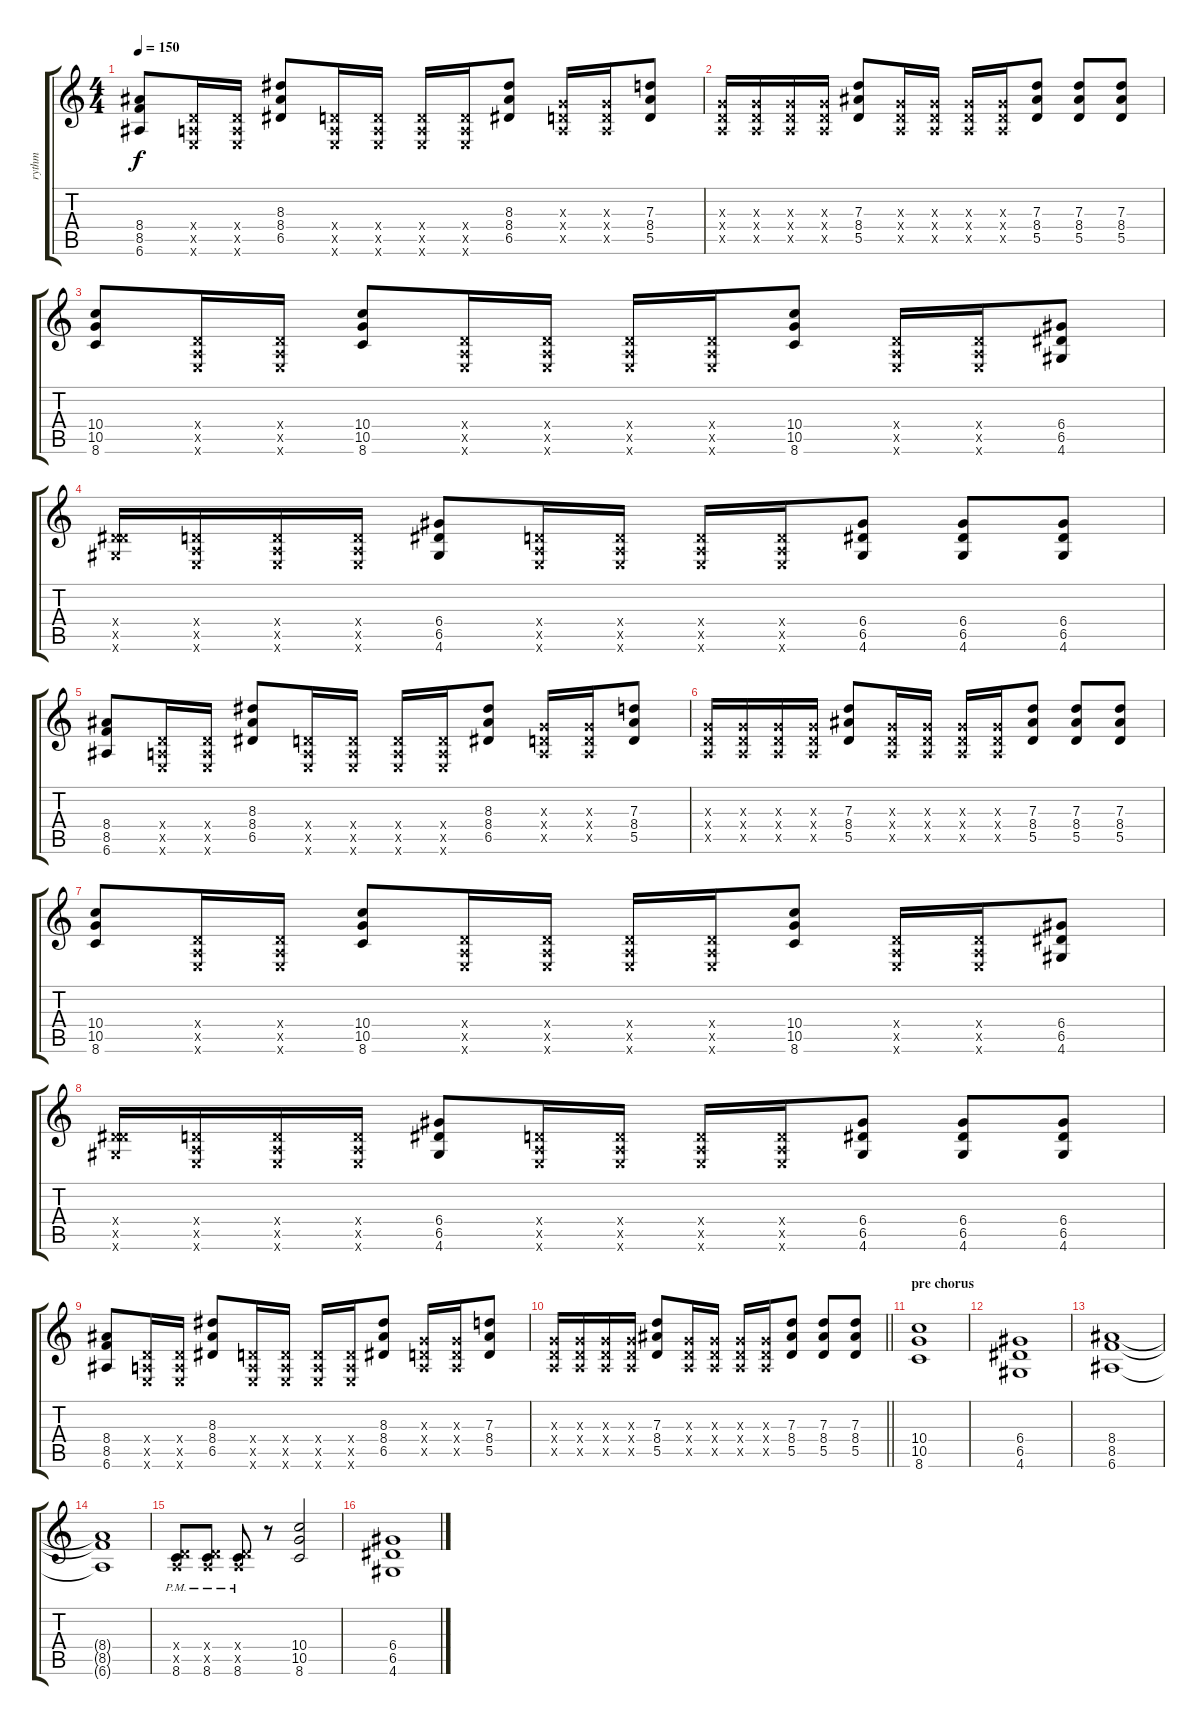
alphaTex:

\track ("rythm" "rythm") {instrument distortionguitar}
\staff {score tabs}
\tuning (E4 B3 G3 D3 A2 E2) {hide}
\ts (4 4)
\tempo 150
\clef g2
\ks c
(8.4 8.5 6.6).8{dy f} (0.4{x} 0.5{x} 0.6{x}).16 (0.4{x} 0.5{x} 0.6{x}).16 (8.3 8.4 6.5).8 (0.4{x} 0.5{x} 0.6{x}).16 (0.4{x} 0.5{x} 0.6{x}).16 (0.4{x} 0.5{x} 0.6{x}).16 (0.4{x} 0.5{x} 0.6{x}).16 (8.3 8.4 6.5).8 (0.3{x} 0.4{x} 0.5{x}).16 (0.3{x} 0.4{x} 0.5{x}).16 (7.3 8.4 5.5).8 |
(0.3{x} 0.4{x} 0.5{x}).16 (0.3{x} 0.4{x} 0.5{x}).16 (0.3{x} 0.4{x} 0.5{x}).16 (0.3{x} 0.4{x} 0.5{x}).16 (7.3 8.4 5.5).8 (0.3{x} 0.4{x} 0.5{x}).16 (0.3{x} 0.4{x} 0.5{x}).16 (0.3{x} 0.4{x} 0.5{x}).16 (0.3{x} 0.4{x} 0.5{x}).16 (7.3 8.4 5.5).8 (7.3 8.4 5.5).8 (7.3 8.4 5.5).8 |
(10.4 10.5 8.6).8 (0.4{x} 0.5{x} 0.6{x}).16 (0.4{x} 0.5{x} 0.6{x}).16 (10.4 10.5 8.6).8 (0.4{x} 0.5{x} 0.6{x}).16 (0.4{x} 0.5{x} 0.6{x}).16 (0.4{x} 0.5{x} 0.6{x}).16 (0.4{x} 0.5{x} 0.6{x}).16 (10.4 10.5 8.6).8 (0.4{x} 0.5{x} 0.6{x}).16 (0.4{x} 0.5{x} 0.6{x}).16 (6.4 6.5 4.6).8 |
(0.4{x} 6.5{x} 4.6{x}).16 (0.4{x} 0.5{x} 0.6{x}).16 (0.4{x} 0.5{x} 0.6{x}).16 (0.4{x} 0.5{x} 0.6{x}).16 (6.4 6.5 4.6).8 (0.4{x} 0.5{x} 0.6{x}).16 (0.4{x} 0.5{x} 0.6{x}).16 (0.4{x} 0.5{x} 0.6{x}).16 (0.4{x} 0.5{x} 0.6{x}).16 (6.4 6.5 4.6).8 (6.4 6.5 4.6).8 (6.4 6.5 4.6).8 |
(8.4 8.5 6.6).8 (0.4{x} 0.5{x} 0.6{x}).16 (0.4{x} 0.5{x} 0.6{x}).16 (8.3 8.4 6.5).8 (0.4{x} 0.5{x} 0.6{x}).16 (0.4{x} 0.5{x} 0.6{x}).16 (0.4{x} 0.5{x} 0.6{x}).16 (0.4{x} 0.5{x} 0.6{x}).16 (8.3 8.4 6.5).8 (0.3{x} 0.4{x} 0.5{x}).16 (0.3{x} 0.4{x} 0.5{x}).16 (7.3 8.4 5.5).8 |
(0.3{x} 0.4{x} 0.5{x}).16 (0.3{x} 0.4{x} 0.5{x}).16 (0.3{x} 0.4{x} 0.5{x}).16 (0.3{x} 0.4{x} 0.5{x}).16 (7.3 8.4 5.5).8 (0.3{x} 0.4{x} 0.5{x}).16 (0.3{x} 0.4{x} 0.5{x}).16 (0.3{x} 0.4{x} 0.5{x}).16 (0.3{x} 0.4{x} 0.5{x}).16 (7.3 8.4 5.5).8 (7.3 8.4 5.5).8 (7.3 8.4 5.5).8 |
(10.4 10.5 8.6).8 (0.4{x} 0.5{x} 0.6{x}).16 (0.4{x} 0.5{x} 0.6{x}).16 (10.4 10.5 8.6).8 (0.4{x} 0.5{x} 0.6{x}).16 (0.4{x} 0.5{x} 0.6{x}).16 (0.4{x} 0.5{x} 0.6{x}).16 (0.4{x} 0.5{x} 0.6{x}).16 (10.4 10.5 8.6).8 (0.4{x} 0.5{x} 0.6{x}).16 (0.4{x} 0.5{x} 0.6{x}).16 (6.4 6.5 4.6).8 |
(0.4{x} 6.5{x} 4.6{x}).16 (0.4{x} 0.5{x} 0.6{x}).16 (0.4{x} 0.5{x} 0.6{x}).16 (0.4{x} 0.5{x} 0.6{x}).16 (6.4 6.5 4.6).8 (0.4{x} 0.5{x} 0.6{x}).16 (0.4{x} 0.5{x} 0.6{x}).16 (0.4{x} 0.5{x} 0.6{x}).16 (0.4{x} 0.5{x} 0.6{x}).16 (6.4 6.5 4.6).8 (6.4 6.5 4.6).8 (6.4 6.5 4.6).8 |
(8.4 8.5 6.6).8 (0.4{x} 0.5{x} 0.6{x}).16 (0.4{x} 0.5{x} 0.6{x}).16 (8.3 8.4 6.5).8 (0.4{x} 0.5{x} 0.6{x}).16 (0.4{x} 0.5{x} 0.6{x}).16 (0.4{x} 0.5{x} 0.6{x}).16 (0.4{x} 0.5{x} 0.6{x}).16 (8.3 8.4 6.5).8 (0.3{x} 0.4{x} 0.5{x}).16 (0.3{x} 0.4{x} 0.5{x}).16 (7.3 8.4 5.5).8 |
\barLineRight lightlight
(0.3{x} 0.4{x} 0.5{x}).16 (0.3{x} 0.4{x} 0.5{x}).16 (0.3{x} 0.4{x} 0.5{x}).16 (0.3{x} 0.4{x} 0.5{x}).16 (7.3 8.4 5.5).8 (0.3{x} 0.4{x} 0.5{x}).16 (0.3{x} 0.4{x} 0.5{x}).16 (0.3{x} 0.4{x} 0.5{x}).16 (0.3{x} 0.4{x} 0.5{x}).16 (7.3 8.4 5.5).8 (7.3 8.4 5.5).8 (7.3 8.4 5.5).8 |
\section ("" "pre chorus")
(10.4 10.5 8.6).1 |
(6.4 6.5 4.6).1 |
(8.4 8.5 6.6).1 |
(8.4{t} 8.5{t} 6.6{t}).1 |
(0.4{x} 0.5{x} 8.6{pm}).8 (0.4{x} 0.5{x} 8.6{pm}).8 (0.4{x} 0.5{x} 8.6{pm}).8 r.8 (10.4 10.5 8.6).2 |
(6.4 6.5 4.6).1
